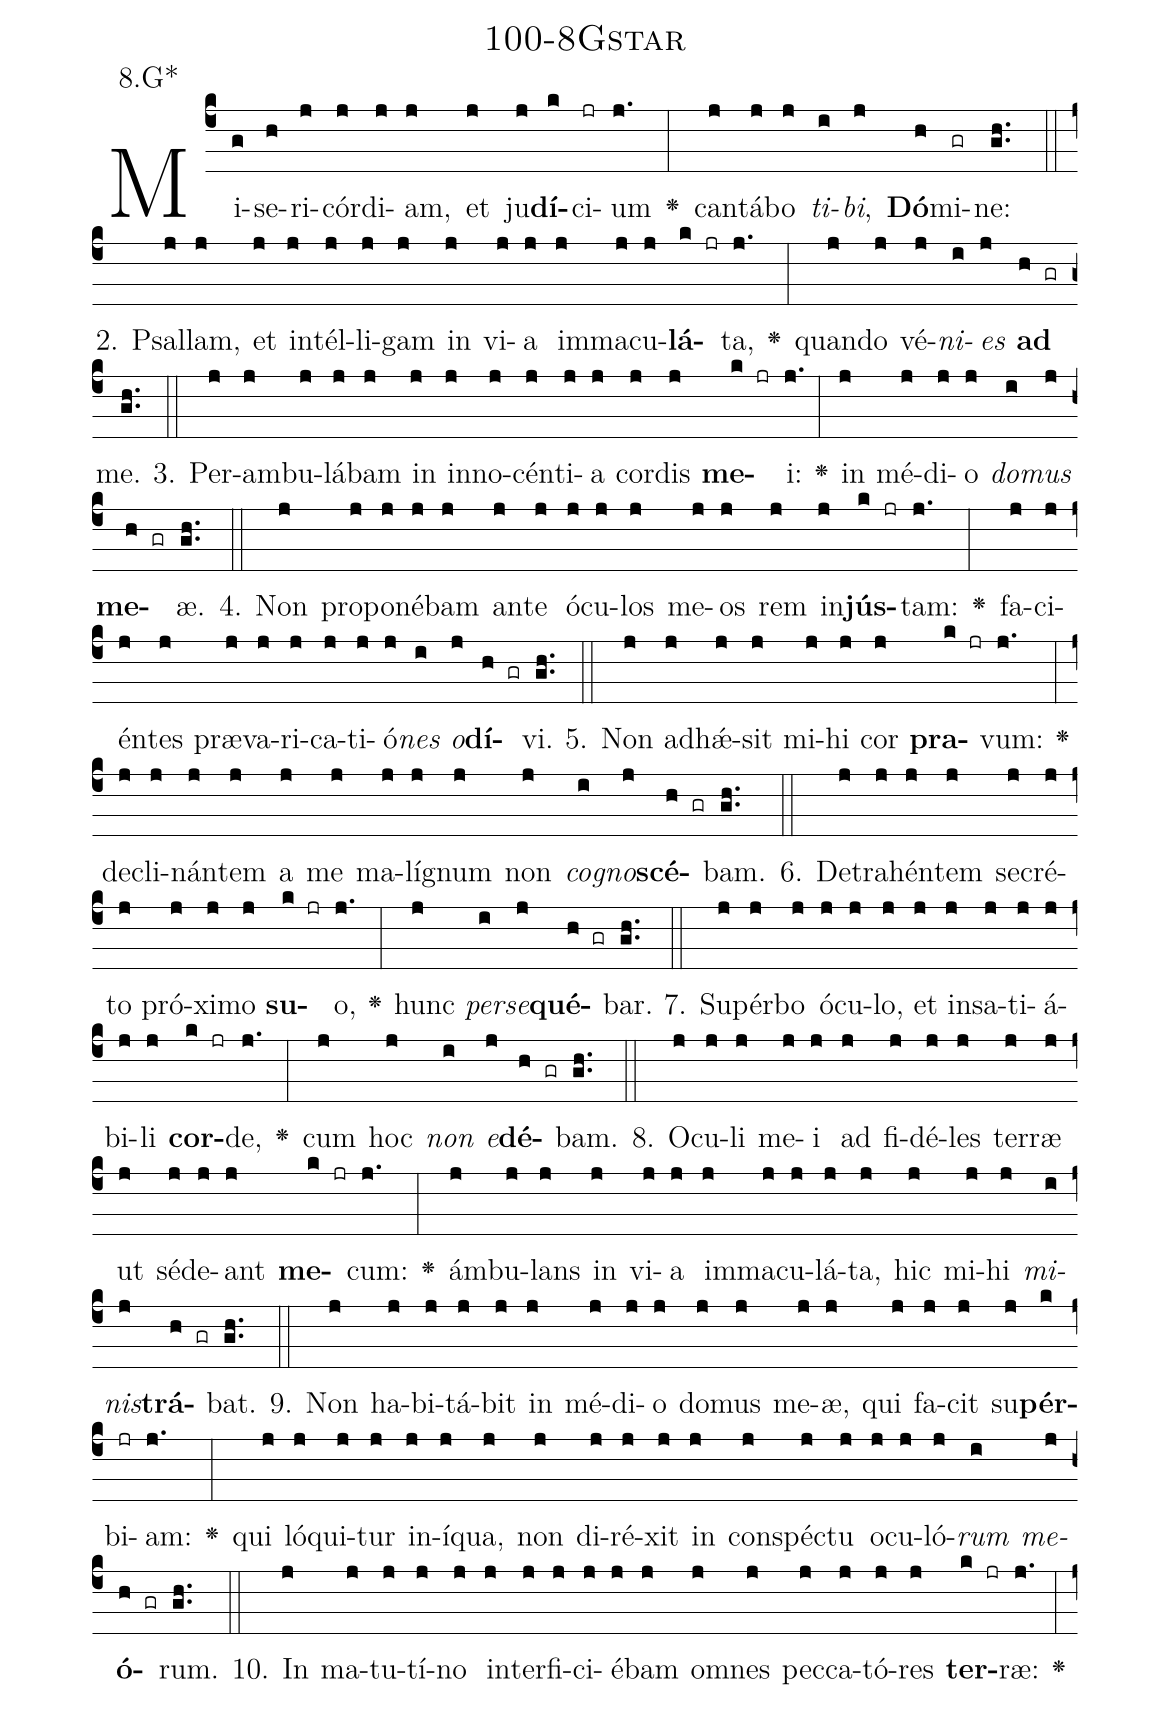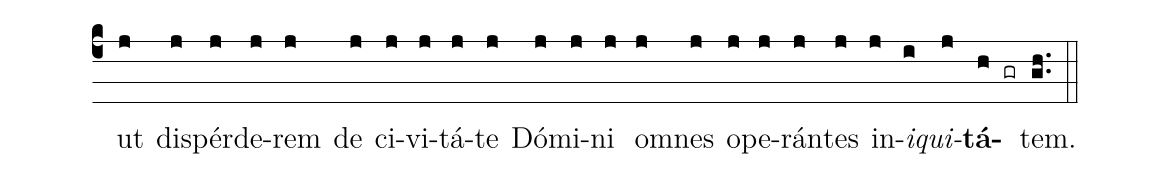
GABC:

name: 100-8Gstar;
annotation: 8.G*;
%%
(c4)Mi(g)se(h)ri(j)cór(j)di(j)am,(j) et(j) ju(j)<b>dí</b>(k)ci(jr)um(j.) <v>\greheightstar</v>(:) can(j)tá(j)bo(j) <i>ti</i>(i)<i>bi</i>,(j) <b>Dó</b>(h)mi(gr)ne:(gh..) (::)
2. Psal(j)lam,(j) et(j) in(j)tél(j)li(j)gam(j) in(j) vi(j)a(j) im(j)ma(j)cu(j)<b>lá</b>(k jr)ta,(j.) <v>\greheightstar</v>(:) quan(j)do(j) vé(j)<i>ni</i>(i)<i>es</i>(j) <b>ad</b>(h gr) me.(gh..) (::)
3. Per(j)am(j)bu(j)lá(j)bam(j) in(j) in(j)no(j)cén(j)ti(j)a(j) cor(j)dis(j) <b>me</b>(k jr)i:(j.) <v>\greheightstar</v>(:) in(j) mé(j)di(j)o(j) <i>do</i>(i)<i>mus</i>(j) <b>me</b>(h gr)æ.(gh..) (::)
4. Non(j) pro(j)po(j)né(j)bam(j) an(j)te(j) ó(j)cu(j)los(j) me(j)os(j) rem(j) in(j)<b>jús</b>(k jr)tam:(j.) <v>\greheightstar</v>(:) fa(j)ci(j)én(j)tes(j) præ(j)va(j)ri(j)ca(j)ti(j)ó(j)<i>nes</i>(i) <i>o</i>(j)<b>dí</b>(h gr)vi.(gh..) (::)
5. Non(j) ad(j)hǽ(j)sit(j) mi(j)hi(j) cor(j) <b>pra</b>(k jr)vum:(j.) <v>\greheightstar</v>(:) de(j)cli(j)nán(j)tem(j) a(j) me(j) ma(j)lí(j)gnum(j) non(j) <i>co</i>(i)<i>gno</i>(j)<b>scé</b>(h gr)bam.(gh..) (::)
6. De(j)tra(j)hén(j)tem(j) se(j)cré(j)to(j) pró(j)xi(j)mo(j) <b>su</b>(k jr)o,(j.) <v>\greheightstar</v>(:) hunc(j) <i>per</i>(i)<i>se</i>(j)<b>qué</b>(h gr)bar.(gh..) (::)
7. Su(j)pér(j)bo(j) ó(j)cu(j)lo,(j) et(j) in(j)sa(j)ti(j)á(j)bi(j)li(j) <b>cor</b>(k jr)de,(j.) <v>\greheightstar</v>(:) cum(j) hoc(j) <i>non</i>(i) <i>e</i>(j)<b>dé</b>(h gr)bam.(gh..) (::)
8. O(j)cu(j)li(j) me(j)i(j) ad(j) fi(j)dé(j)les(j) ter(j)ræ(j) ut(j) sé(j)de(j)ant(j) <b>me</b>(k jr)cum:(j.) <v>\greheightstar</v>(:) ám(j)bu(j)lans(j) in(j) vi(j)a(j) im(j)ma(j)cu(j)lá(j)ta,(j) hic(j) mi(j)hi(j) <i>mi</i>(i)<i>nis</i>(j)<b>trá</b>(h gr)bat.(gh..) (::)
9. Non(j) ha(j)bi(j)tá(j)bit(j) in(j) mé(j)di(j)o(j) do(j)mus(j) me(j)æ,(j) qui(j) fa(j)cit(j) su(j)<b>pér</b>(k)bi(jr)am:(j.) <v>\greheightstar</v>(:) qui(j) ló(j)qui(j)tur(j) in(j)í(j)qua,(j) non(j) di(j)ré(j)xit(j) in(j) con(j)spéc(j)tu(j) o(j)cu(j)ló(j)<i>rum</i>(i) <i>me</i>(j)<b>ó</b>(h gr)rum.(gh..) (::)
10. In(j) ma(j)tu(j)tí(j)no(j) in(j)ter(j)fi(j)ci(j)é(j)bam(j) om(j)nes(j) pec(j)ca(j)tó(j)res(j) <b>ter</b>(k jr)ræ:(j.) <v>\greheightstar</v>(:) ut(j) dis(j)pér(j)de(j)rem(j) de(j) ci(j)vi(j)tá(j)te(j) Dó(j)mi(j)ni(j) om(j)nes(j) o(j)pe(j)rán(j)tes(j) in(j)<i>i</i>(i)<i>qui</i>(j)<b>tá</b>(h gr)tem.(gh..) (::)
